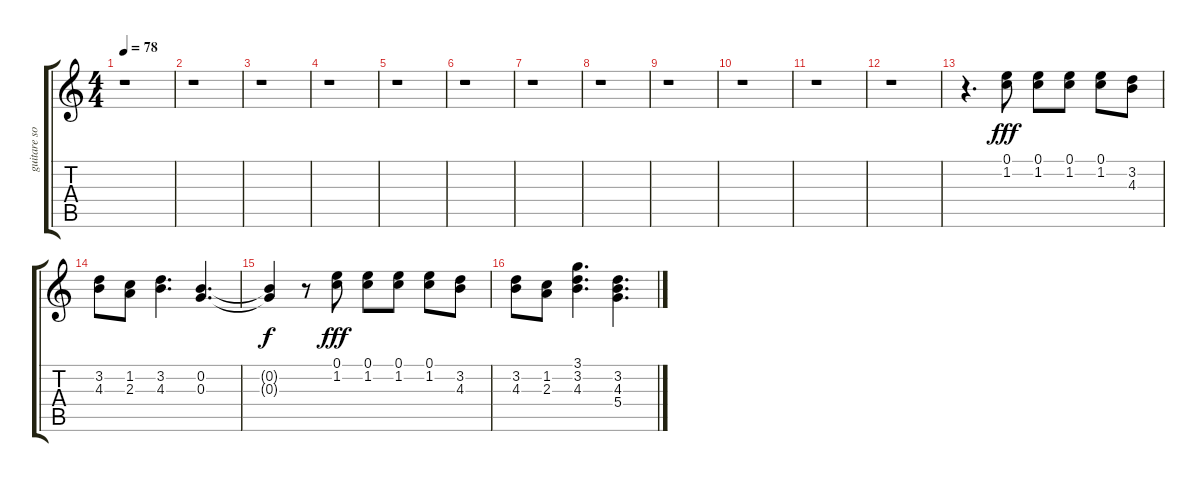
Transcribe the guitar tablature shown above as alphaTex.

\track ("guitare solo" "guitare so") {instrument acousticguitarnylon}
\staff {score tabs}
\tuning (E4 B3 G3 D3 A2 E2) {hide}
\ts (4 4)
\tempo 78
\clef g2
\ks c
r.1{dy fff instrument acousticguitarnylon} |
r.1 |
r.1 |
r.1 |
r.1 |
r.1 |
r.1 |
r.1 |
r.1 |
r.1 |
r.1 |
r.1 |
r.4{d} (0.1 1.2).8 (0.1 1.2).8 (0.1 1.2).8 (0.1 1.2).8 (3.2 4.3).8 |
(3.2 4.3).8 (1.2 2.3).8 (3.2 4.3).4{d} (0.2 0.3).4{d} |
(0.2{t} 0.3{t}).4{dy f} r.8 (0.1 1.2).8{dy fff} (0.1 1.2).8 (0.1 1.2).8 (0.1 1.2).8 (3.2 4.3).8 |
(3.2 4.3).8 (1.2 2.3).8 (3.1 3.2 4.3).4{d} (3.2 4.3 5.4).4{d}
